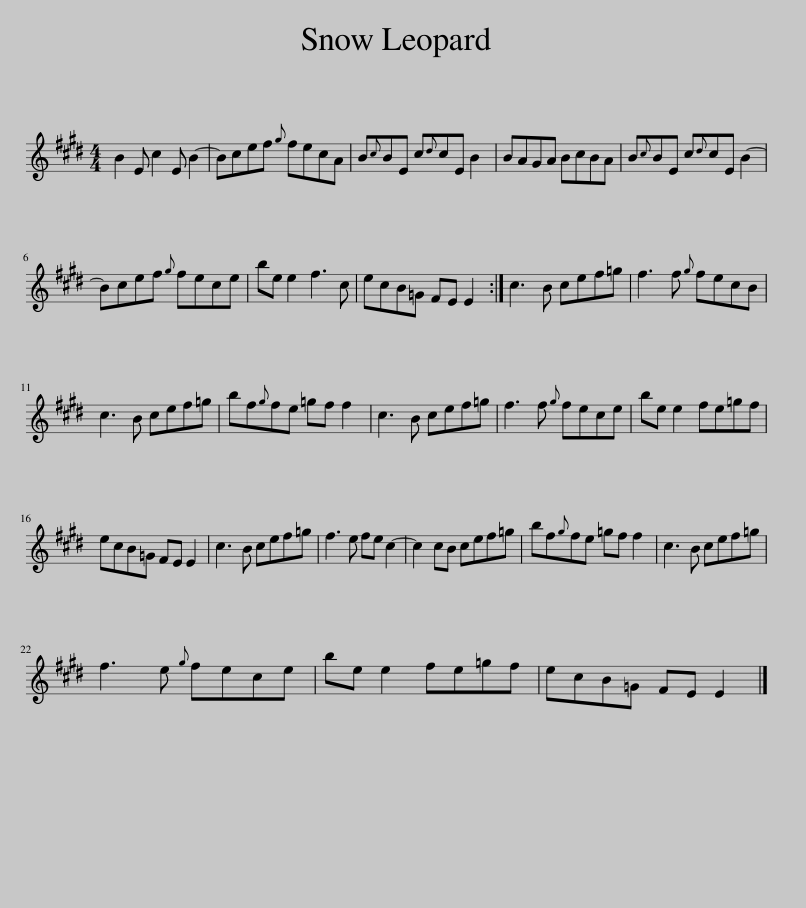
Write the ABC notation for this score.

X:1
L:1/8
M:4/4
I:linebreak $
K:E
V:1 treble
V:1
 B2 E c2 E B2- | Bcef{g} fecA | B{c}BE c{d}cE B2 | BAGA BcBA | B{c}BE c{d}cE B2- |$ %5
 Bcef{g} fece | be e2 f3 c | ecB=G FE E2 :| c3 B cef=g | f3 f{g} fecB |$ %10
 c3 B cef=g | bf{g}fe =gf f2 | c3 B cef=g | f3 f{g} fece | be e2 fe=gf |$ %15
 ecB=G FE E2 | c3 B cef=g | f3 e fe c2- | c2 cB cef=g | bf{g}fe =gf f2 | %20
 c3 B cef=g |$ f3 e{g} fece | be e2 fe=gf | ecB=G FE E2 |] %24
